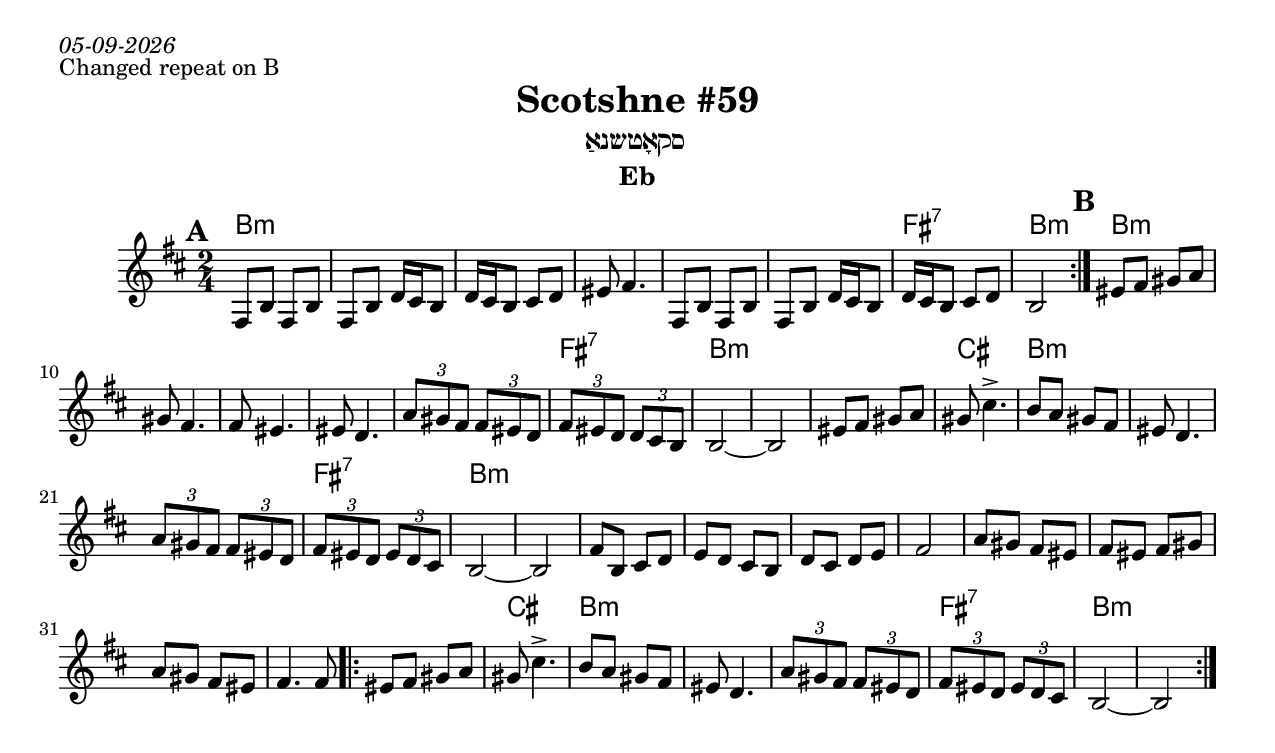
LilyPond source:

\version "2.18.0"
\include "english.ly"
\pointAndClickOff
\paper{
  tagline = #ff
  print-all-headers = ##t
  #(set-paper-size "letter")
}
date = #(strftime "%d-%m-%Y" (localtime (current-time)))

\markup{ \italic{ \date }  }

\markup{ Changed repeat on B }

global = {
  \clef treble
  \key d \minor
  \time 2/4
  \set Score.markFormatter = #format-mark-box-alphabet
}

%#################################### Melody ########################
%melody =  \transpose c d \relative c {  %transpose for clarinet
melody = \relative c {
  \global
  %\partial 16*3 a16 d f   %lead in notes

  \repeat volta 2{
   \mark \default
   a8 d a d
   a8 d f16 e d8
   f16 e d8 e f
   gs8 a4.

   a,8 d a d
   a8 d f16 e d8
   f16 e d8 e f
   d2
  }


   \mark \default
   gs8 a b c
   b8 a4.
   a8 gs4.
   gs8 f4.

  \tuplet 3/2{ c'8 b a} \tuplet 3/2{a gs f }
  \tuplet 3/2{ a8 gs f} \tuplet 3/2{f e d}
   d2~
   d2

   gs8 a b c
   b8 e4.->
   d8 c b a
   gs8 f4.

   \tuplet 3/2{ c'8 b a} \tuplet 3/2{a gs f }
  \tuplet 3/2{ a8 gs f} \tuplet 3/2{gs f e}
   %c'8 b a gs
   %a8 gs f e
   d2~
   d2

   a'8 d, e f
   g8 f e d
   f8 e f g
   a2

   c8 b a gs
   a8 gs a b
   c8 b a gs
   a4. a8
\repeat volta 2{
   gs8 a b c
   b8 e4.->
   d8 c b a
   gs8 f4.

   \tuplet 3/2{ c'8 b a} \tuplet 3/2{a gs f }
   \tuplet 3/2{ a8 gs f} \tuplet 3/2{gs f e}
   %c'8 b a gs
   %a8 gs f e
   d2~
   d2
  }


}
%################################# Lyrics #####################
%\addlyrics{ \set stanza = #"1. " }
%################################# Chords #######################
harmonies = \chordmode {
  d2*6:m
  a2:7
  d2:m
  %b
  d2*5:m
  a2:7
  d2*3:m
  e2
  d2*3:m
  a2:7
  d2*11:m
  e2
  d2*3:m
  a2:7
  d2*2:m

}

\score {\transpose c a
  <<
    \new ChordNames {
      \set chordChanges = ##f
      \harmonies
    }
    \new Staff   \melody
  >>
  \header{
    title= "Scotshne #59"
    subtitle=" ‫סקאָטשנאַ‬"
    composer= ""
    instrument = "Eb"
    arranger= ""
  }
  \layout{indent = 1.0\cm}
  \midi {
    \tempo 4 = 120

    % \midi { }
  }
}
